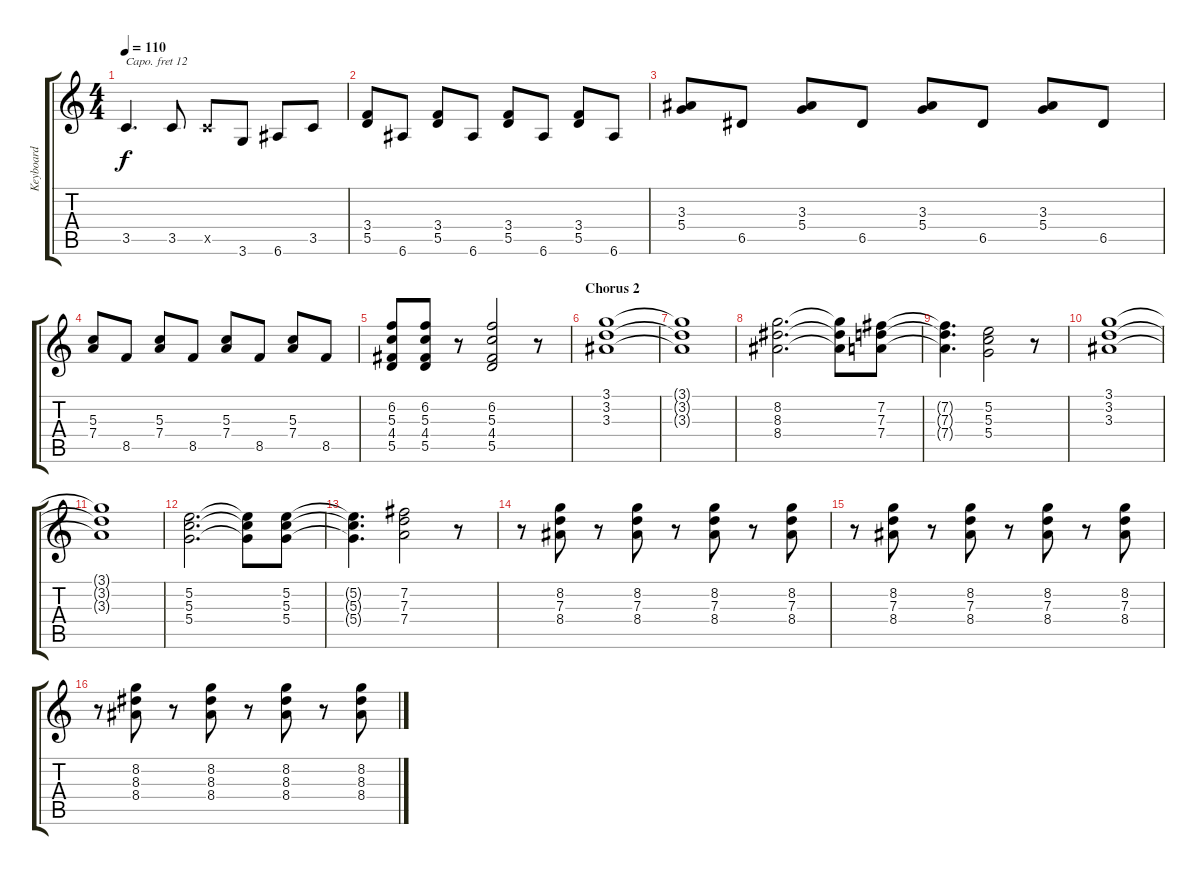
\track ("Keyboard" "Keyboard") {instrument pad3polysynth}
\staff {score tabs}
\capo 12
\tuning (E4 B3 G3 D3 A2 E2) {hide}
\ts (4 4)
\tempo 110
\clef g2
\ks c
3.5.4{d dy f} 3.5.8 3.5{x}.8 3.6.8 6.6.8 3.5.8 |
(3.4 5.5).8 6.6.8 (3.4 5.5).8 6.6.8 (3.4 5.5).8 6.6.8 (3.4 5.5).8 6.6.8 |
(3.3 5.4).8 6.5.8 (3.3 5.4).8 6.5.8 (3.3 5.4).8 6.5.8 (3.3 5.4).8 6.5.8 |
(5.3 7.4).8 8.5.8 (5.3 7.4).8 8.5.8 (5.3 7.4).8 8.5.8 (5.3 7.4).8 8.5.8 |
(6.2 5.3 4.4 5.5).8 (6.2 5.3 4.4 5.5).8 r.8 (6.2 5.3 4.4 5.5).2 r.8 |
\section ("" "Chorus 2")
(3.1 3.2 3.3).1 |
(3.1{t} 3.2{t} 3.3{t}).1 |
(8.2 8.3 8.4).2{d} (8.2{t} 8.3{t} 8.4{t}).8 (7.2 7.3 7.4).8 |
(7.2{t} 7.3{t} 7.4{t}).4{d} (5.2 5.3 5.4).2 r.8 |
(3.1 3.2 3.3).1 |
(3.1{t} 3.2{t} 3.3{t}).1 |
(5.2 5.3 5.4).2{d} (5.2{t} 5.3{t} 5.4{t}).8 (5.2 5.3 5.4).8 |
(5.2{t} 5.3{t} 5.4{t}).4{d} (7.2 7.3 7.4).2 r.8 |
r.8 (8.2 7.3 8.4).8 r.8 (8.2 7.3 8.4).8 r.8 (8.2 7.3 8.4).8 r.8 (8.2 7.3 8.4).8 |
r.8 (8.2 7.3 8.4).8 r.8 (8.2 7.3 8.4).8 r.8 (8.2 7.3 8.4).8 r.8 (8.2 7.3 8.4).8 |
r.8 (8.2 8.3 8.4).8 r.8 (8.2 8.3 8.4).8 r.8 (8.2 8.3 8.4).8 r.8 (8.2 8.3 8.4).8
